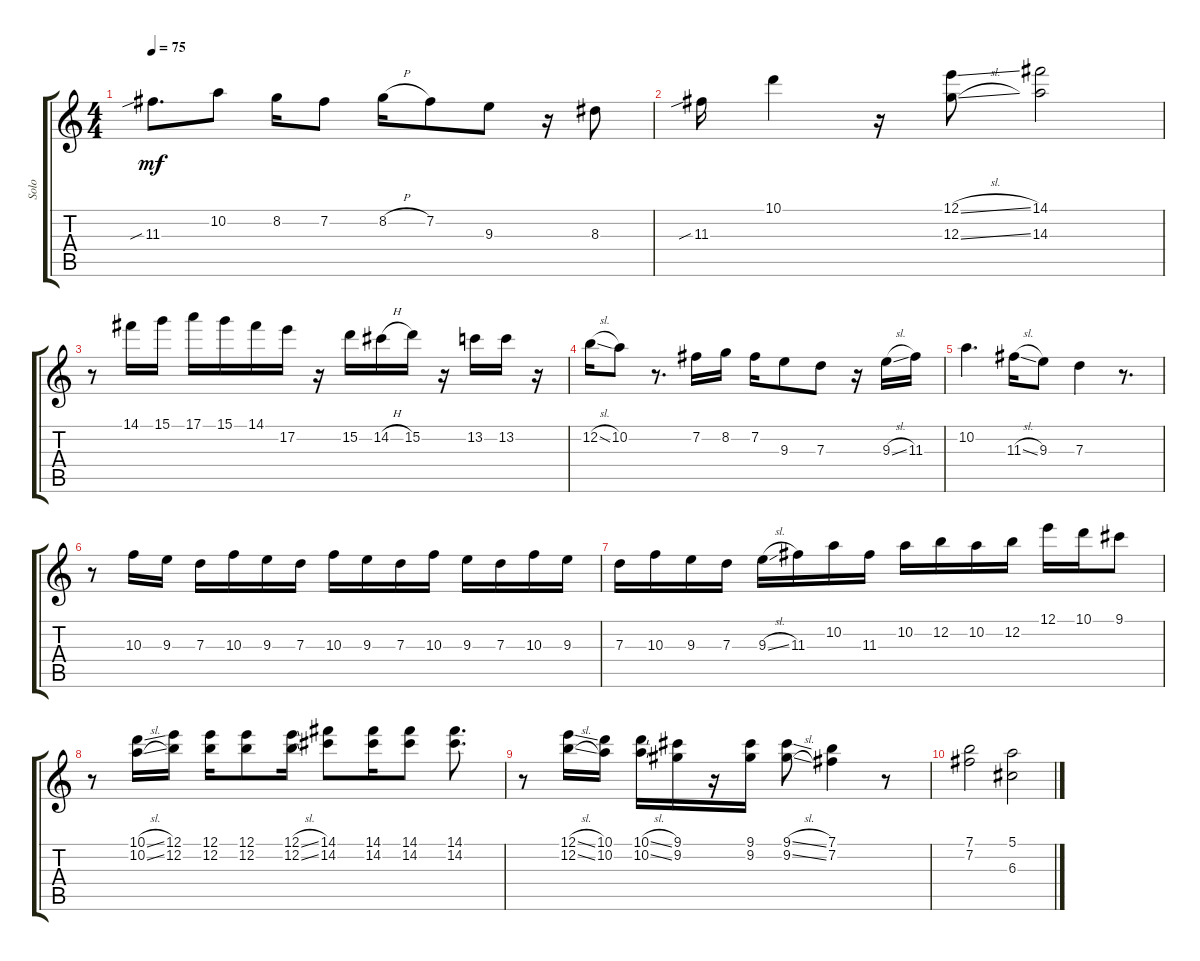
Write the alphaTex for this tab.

\track ("Solo" "Solo") {instrument acousticguitarsteel}
\staff {score tabs}
\tuning (E4 B3 G3 D3 A2 E2) {hide}
\ts (4 4)
\tempo 75
\clef g2
\ks c
11.3{sib}.8{d dy mf} 10.2.8 8.2.16 7.2.8 8.2{h}.16 7.2.8 9.3.8 r.16 8.3.8 |
11.3{sib}.16 10.1.4 r.16 (12.1{sl} 12.3{sl}).8 (14.1 14.3).2 |
r.8 14.1.16 15.1.16 17.1.16 15.1.16 14.1.16 17.2.16 r.16 15.2.16 14.2{h}.16 15.2.16 r.16 13.2.16 13.2.16 r.16 |
12.2{sl}.16 10.2.8 r.8{d} 7.2.16 8.2.16 7.2.16 9.3.8 7.3.8 r.16 9.3{sl}.16 11.3.16 |
10.2.4{d} 11.3{sl}.16 9.3.8 7.3.4 r.8{d} |
r.8 10.3.16 9.3.16 7.3.16 10.3.16 9.3.16 7.3.16 10.3.16 9.3.16 7.3.16 10.3.16 9.3.16 7.3.16 10.3.16 9.3.16 |
7.3.16 10.3.16 9.3.16 7.3.16 9.3{sl}.16 11.3.16 10.2.16 11.3.16 10.2.16 12.2.16 10.2.16 12.2.16 12.1.16 10.1.16 9.1.8 |
r.8 (10.1{sl} 10.2{sl}).16 (12.1 12.2).16 (12.1 12.2).16 (12.1 12.2).8 (12.1{sl} 12.2{sl}).16 (14.1 14.2).8 (14.1 14.2).16 (14.1 14.2).8 (14.1 14.2).8{d} |
r.8 (12.1{sl} 12.2{sl}).16 (10.1 10.2).16 (10.1{sl} 10.2{sl}).16 (9.1 9.2).16 r.16 (9.1 9.2).16 (9.1{sl} 9.2{sl}).8 (7.1 7.2).4 r.8 |
(7.1 7.2).2 (5.1 6.3).2
